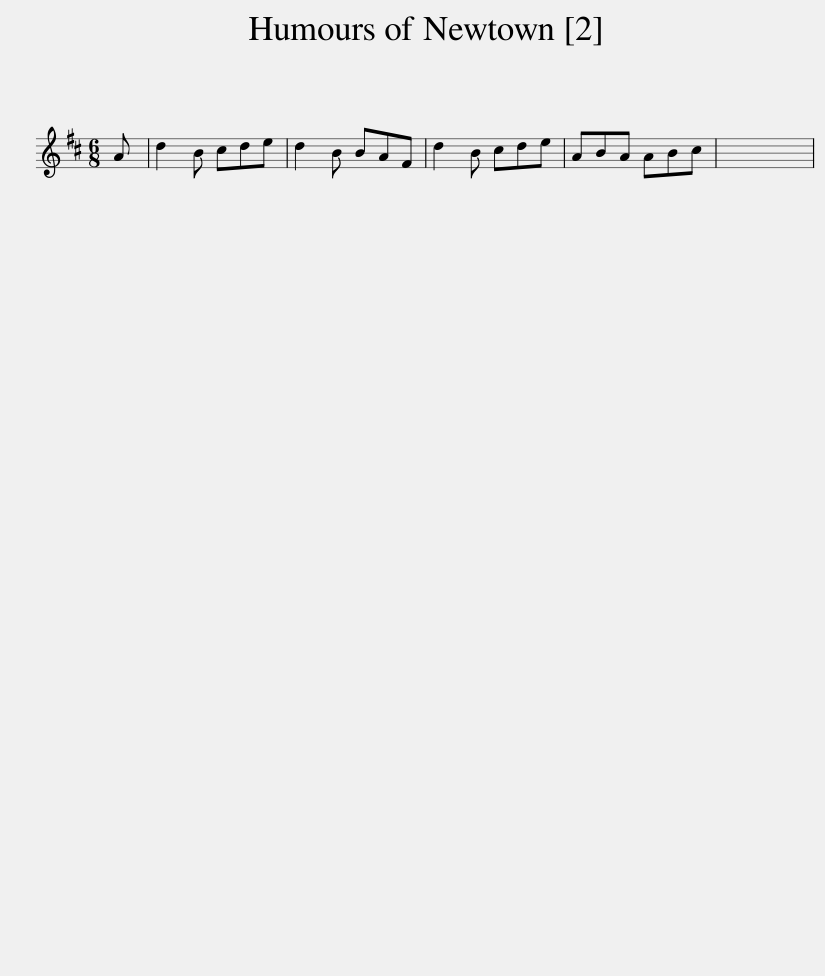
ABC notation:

X:1
L:1/8
M:6/8
I:linebreak $
K:Bmin
V:1 treble
V:1
 A | d2 B cde | d2 B BAF | d2 B cde | ABA ABc | %5
 x6 | %6
